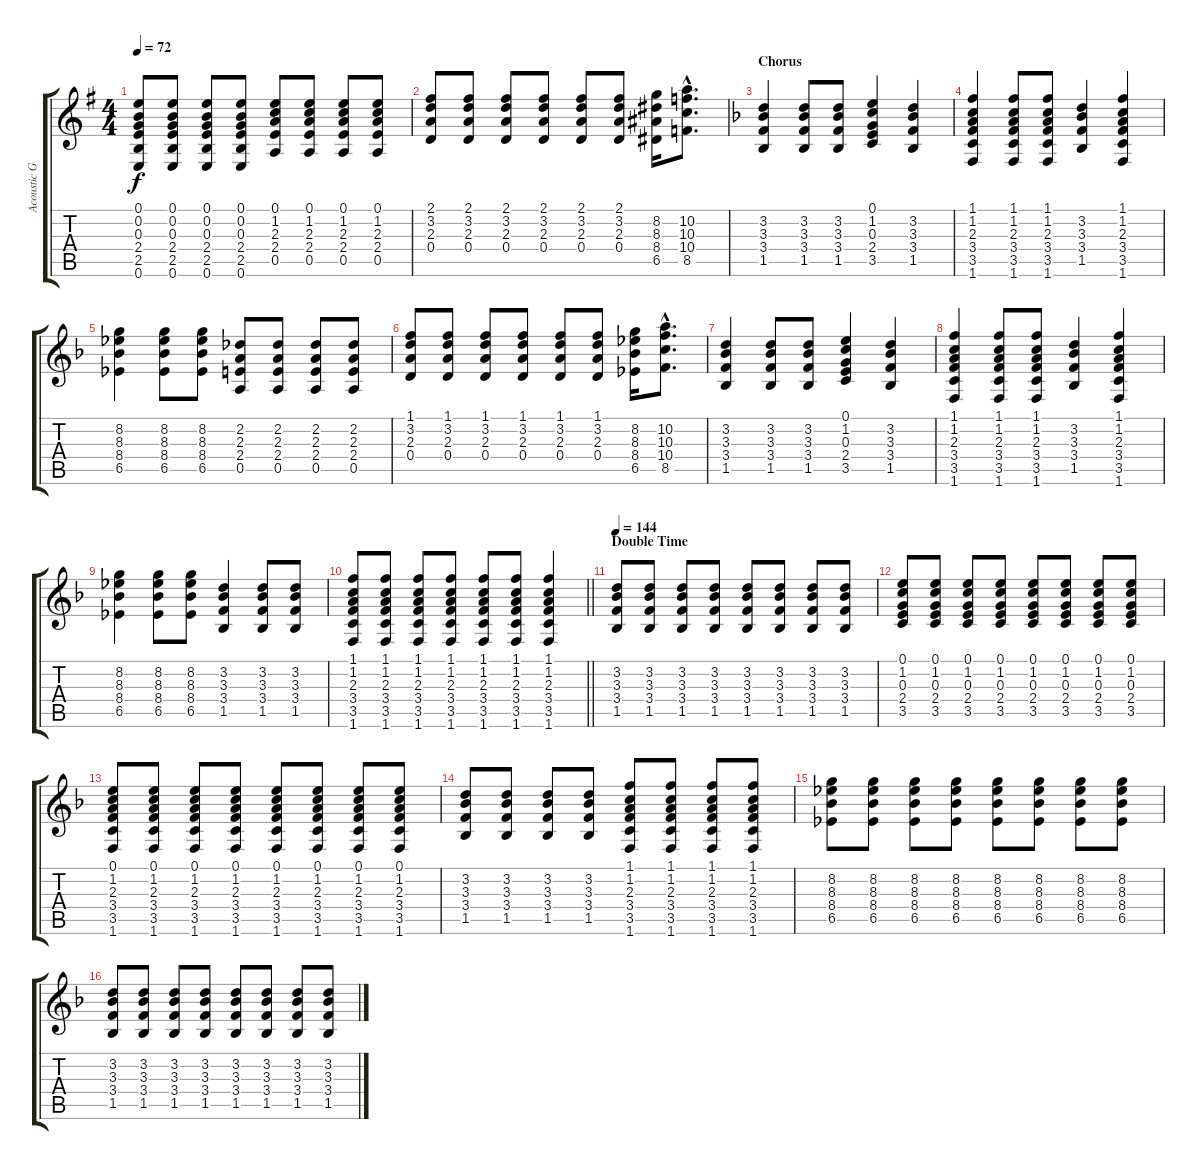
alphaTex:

\track ("Acoustic Guitar" "Acoustic G") {instrument acousticguitarnylon}
\staff {score tabs}
\tuning (E4 B3 G3 D3 A2 E2) {hide}
\ts (4 4)
\tempo 72
\clef g2
\ks g
(0.1 0.2 0.3 2.4 2.5 0.6).8{dy f} (0.1 0.2 0.3 2.4 2.5 0.6).8 (0.1 0.2 0.3 2.4 2.5 0.6).8 (0.1 0.2 0.3 2.4 2.5 0.6).8 (0.1 1.2 2.3 2.4 0.5).8 (0.1 1.2 2.3 2.4 0.5).8 (0.1 1.2 2.3 2.4 0.5).8 (0.1 1.2 2.3 2.4 0.5).8 |
(2.1 3.2 2.3 0.4).8 (2.1 3.2 2.3 0.4).8 (2.1 3.2 2.3 0.4).8 (2.1 3.2 2.3 0.4).8 (2.1 3.2 2.3 0.4).8 (2.1 3.2 2.3 0.4).8 (8.2 8.3 8.4 6.5).16 (10.2{hac} 10.3{hac} 10.4{hac} 8.5{hac}).8{d} |
\section ("" "Chorus")
\ks f
(3.2 3.3 3.4 1.5).4 (3.2 3.3 3.4 1.5).8 (3.2 3.3 3.4 1.5).8 (0.1 1.2 0.3 2.4 3.5).4 (3.2 3.3 3.4 1.5).4 |
(1.1 1.2 2.3 3.4 3.5 1.6).4 (1.1 1.2 2.3 3.4 3.5 1.6).8 (1.1 1.2 2.3 3.4 3.5 1.6).8 (3.2 3.3 3.4 1.5).4 (1.1 1.2 2.3 3.4 3.5 1.6).4 |
(8.2 8.3 8.4 6.5).4 (8.2 8.3 8.4 6.5).8 (8.2 8.3 8.4 6.5).8 (2.2 2.3 2.4 0.5).8 (2.2 2.3 2.4 0.5).8 (2.2 2.3 2.4 0.5).8 (2.2 2.3 2.4 0.5).8 |
(1.1 3.2 2.3 0.4).8 (1.1 3.2 2.3 0.4).8 (1.1 3.2 2.3 0.4).8 (1.1 3.2 2.3 0.4).8 (1.1 3.2 2.3 0.4).8 (1.1 3.2 2.3 0.4).8 (8.2 8.3 8.4 6.5).16 (10.2{hac} 10.3{hac} 10.4{hac} 8.5{hac}).8{d} |
(3.2 3.3 3.4 1.5).4 (3.2 3.3 3.4 1.5).8 (3.2 3.3 3.4 1.5).8 (0.1 1.2 0.3 2.4 3.5).4 (3.2 3.3 3.4 1.5).4 |
(1.1 1.2 2.3 3.4 3.5 1.6).4 (1.1 1.2 2.3 3.4 3.5 1.6).8 (1.1 1.2 2.3 3.4 3.5 1.6).8 (3.2 3.3 3.4 1.5).4 (1.1 1.2 2.3 3.4 3.5 1.6).4 |
(8.2 8.3 8.4 6.5).4 (8.2 8.3 8.4 6.5).8 (8.2 8.3 8.4 6.5).8 (3.2 3.3 3.4 1.5).4 (3.2 3.3 3.4 1.5).8 (3.2 3.3 3.4 1.5).8 |
\barLineRight lightlight
(1.1 1.2 2.3 3.4 3.5 1.6).8 (1.1 1.2 2.3 3.4 3.5 1.6).8 (1.1 1.2 2.3 3.4 3.5 1.6).8 (1.1 1.2 2.3 3.4 3.5 1.6).8 (1.1 1.2 2.3 3.4 3.5 1.6).8 (1.1 1.2 2.3 3.4 3.5 1.6).8 (1.1 1.2 2.3 3.4 3.5 1.6).4 |
\section ("" "Double Time")
\tempo 144
(3.2 3.3 3.4 1.5).8 (3.2 3.3 3.4 1.5).8 (3.2 3.3 3.4 1.5).8 (3.2 3.3 3.4 1.5).8 (3.2 3.3 3.4 1.5).8 (3.2 3.3 3.4 1.5).8 (3.2 3.3 3.4 1.5).8 (3.2 3.3 3.4 1.5).8 |
(0.1 1.2 0.3 2.4 3.5).8 (0.1 1.2 0.3 2.4 3.5).8 (0.1 1.2 0.3 2.4 3.5).8 (0.1 1.2 0.3 2.4 3.5).8 (0.1 1.2 0.3 2.4 3.5).8 (0.1 1.2 0.3 2.4 3.5).8 (0.1 1.2 0.3 2.4 3.5).8 (0.1 1.2 0.3 2.4 3.5).8 |
(0.1 1.2 2.3 3.4 3.5 1.6).8 (0.1 1.2 2.3 3.4 3.5 1.6).8 (0.1 1.2 2.3 3.4 3.5 1.6).8 (0.1 1.2 2.3 3.4 3.5 1.6).8 (0.1 1.2 2.3 3.4 3.5 1.6).8 (0.1 1.2 2.3 3.4 3.5 1.6).8 (0.1 1.2 2.3 3.4 3.5 1.6).8 (0.1 1.2 2.3 3.4 3.5 1.6).8 |
(3.2 3.3 3.4 1.5).8 (3.2 3.3 3.4 1.5).8 (3.2 3.3 3.4 1.5).8 (3.2 3.3 3.4 1.5).8 (1.1 1.2 2.3 3.4 3.5 1.6).8 (1.1 1.2 2.3 3.4 3.5 1.6).8 (1.1 1.2 2.3 3.4 3.5 1.6).8 (1.1 1.2 2.3 3.4 3.5 1.6).8 |
(8.2 8.3 8.4 6.5).8 (8.2 8.3 8.4 6.5).8 (8.2 8.3 8.4 6.5).8 (8.2 8.3 8.4 6.5).8 (8.2 8.3 8.4 6.5).8 (8.2 8.3 8.4 6.5).8 (8.2 8.3 8.4 6.5).8 (8.2 8.3 8.4 6.5).8 |
(3.2 3.3 3.4 1.5).8 (3.2 3.3 3.4 1.5).8 (3.2 3.3 3.4 1.5).8 (3.2 3.3 3.4 1.5).8 (3.2 3.3 3.4 1.5).8 (3.2 3.3 3.4 1.5).8 (3.2 3.3 3.4 1.5).8 (3.2 3.3 3.4 1.5).8
